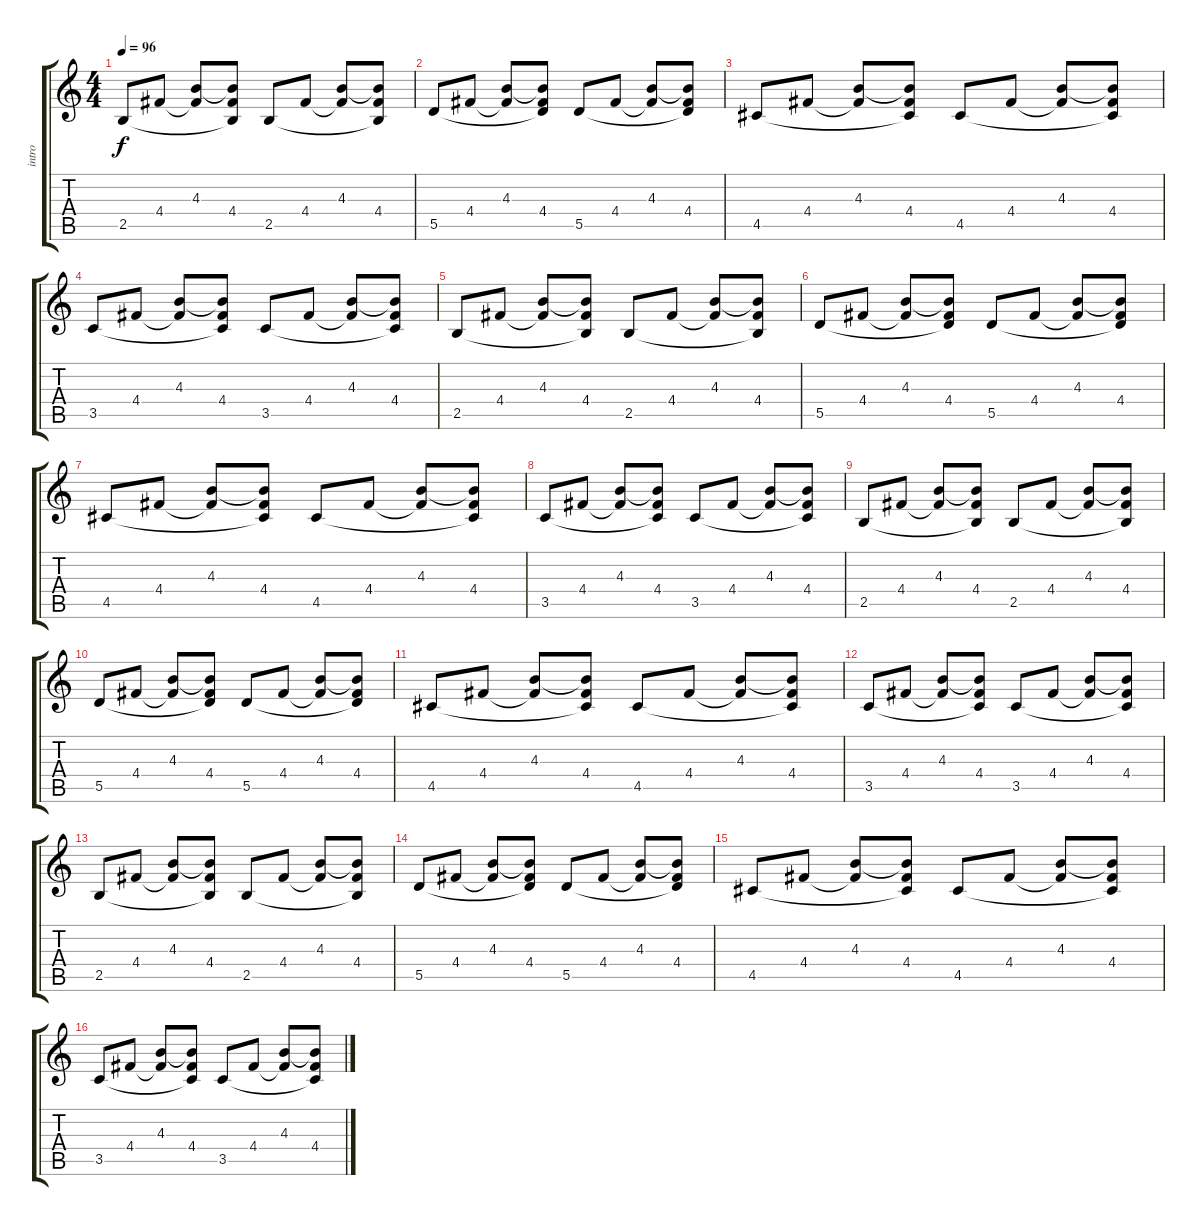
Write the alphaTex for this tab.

\track ("intro" "intro") {instrument electricguitarclean}
\staff {score tabs}
\tuning (E4 B3 G3 D3 A2 E2) {hide}
\ts (4 4)
\tempo 96
\clef g2
\ks c
2.5.8{dy f instrument electricguitarclean} 4.4.8 (4.3 4.4{t}).8 (4.3{t} 4.4 2.5{t}).8 2.5.8 4.4.8 (4.3 4.4{t}).8 (4.3{t} 4.4 2.5{t}).8 |
5.5.8 4.4.8 (4.3 4.4{t}).8 (4.3{t} 4.4 5.5{t}).8 5.5.8 4.4.8 (4.3 4.4{t}).8 (4.3{t} 4.4 5.5{t}).8 |
4.5.8 4.4.8 (4.3 4.4{t}).8 (4.3{t} 4.4 4.5{t}).8 4.5.8 4.4.8 (4.3 4.4{t}).8 (4.3{t} 4.4 4.5{t}).8 |
3.5.8 4.4.8 (4.3 4.4{t}).8 (4.3{t} 4.4 3.5{t}).8 3.5.8 4.4.8 (4.3 4.4{t}).8 (4.3{t} 4.4 3.5{t}).8 |
2.5.8 4.4.8 (4.3 4.4{t}).8 (4.3{t} 4.4 2.5{t}).8 2.5.8 4.4.8 (4.3 4.4{t}).8 (4.3{t} 4.4 2.5{t}).8 |
5.5.8 4.4.8 (4.3 4.4{t}).8 (4.3{t} 4.4 5.5{t}).8 5.5.8 4.4.8 (4.3 4.4{t}).8 (4.3{t} 4.4 5.5{t}).8 |
4.5.8 4.4.8 (4.3 4.4{t}).8 (4.3{t} 4.4 4.5{t}).8 4.5.8 4.4.8 (4.3 4.4{t}).8 (4.3{t} 4.4 4.5{t}).8 |
3.5.8 4.4.8 (4.3 4.4{t}).8 (4.3{t} 4.4 3.5{t}).8 3.5.8 4.4.8 (4.3 4.4{t}).8 (4.3{t} 4.4 3.5{t}).8 |
2.5.8 4.4.8 (4.3 4.4{t}).8 (4.3{t} 4.4 2.5{t}).8 2.5.8 4.4.8 (4.3 4.4{t}).8 (4.3{t} 4.4 2.5{t}).8 |
5.5.8 4.4.8 (4.3 4.4{t}).8 (4.3{t} 4.4 5.5{t}).8 5.5.8 4.4.8 (4.3 4.4{t}).8 (4.3{t} 4.4 5.5{t}).8 |
4.5.8 4.4.8 (4.3 4.4{t}).8 (4.3{t} 4.4 4.5{t}).8 4.5.8 4.4.8 (4.3 4.4{t}).8 (4.3{t} 4.4 4.5{t}).8 |
3.5.8 4.4.8 (4.3 4.4{t}).8 (4.3{t} 4.4 3.5{t}).8 3.5.8 4.4.8 (4.3 4.4{t}).8 (4.3{t} 4.4 3.5{t}).8 |
2.5.8 4.4.8 (4.3 4.4{t}).8 (4.3{t} 4.4 2.5{t}).8 2.5.8 4.4.8 (4.3 4.4{t}).8 (4.3{t} 4.4 2.5{t}).8 |
5.5.8 4.4.8 (4.3 4.4{t}).8 (4.3{t} 4.4 5.5{t}).8 5.5.8 4.4.8 (4.3 4.4{t}).8 (4.3{t} 4.4 5.5{t}).8 |
4.5.8 4.4.8 (4.3 4.4{t}).8 (4.3{t} 4.4 4.5{t}).8 4.5.8 4.4.8 (4.3 4.4{t}).8 (4.3{t} 4.4 4.5{t}).8 |
3.5.8 4.4.8 (4.3 4.4{t}).8 (4.3{t} 4.4 3.5{t}).8 3.5.8 4.4.8 (4.3 4.4{t}).8 (4.3{t} 4.4 3.5{t}).8
